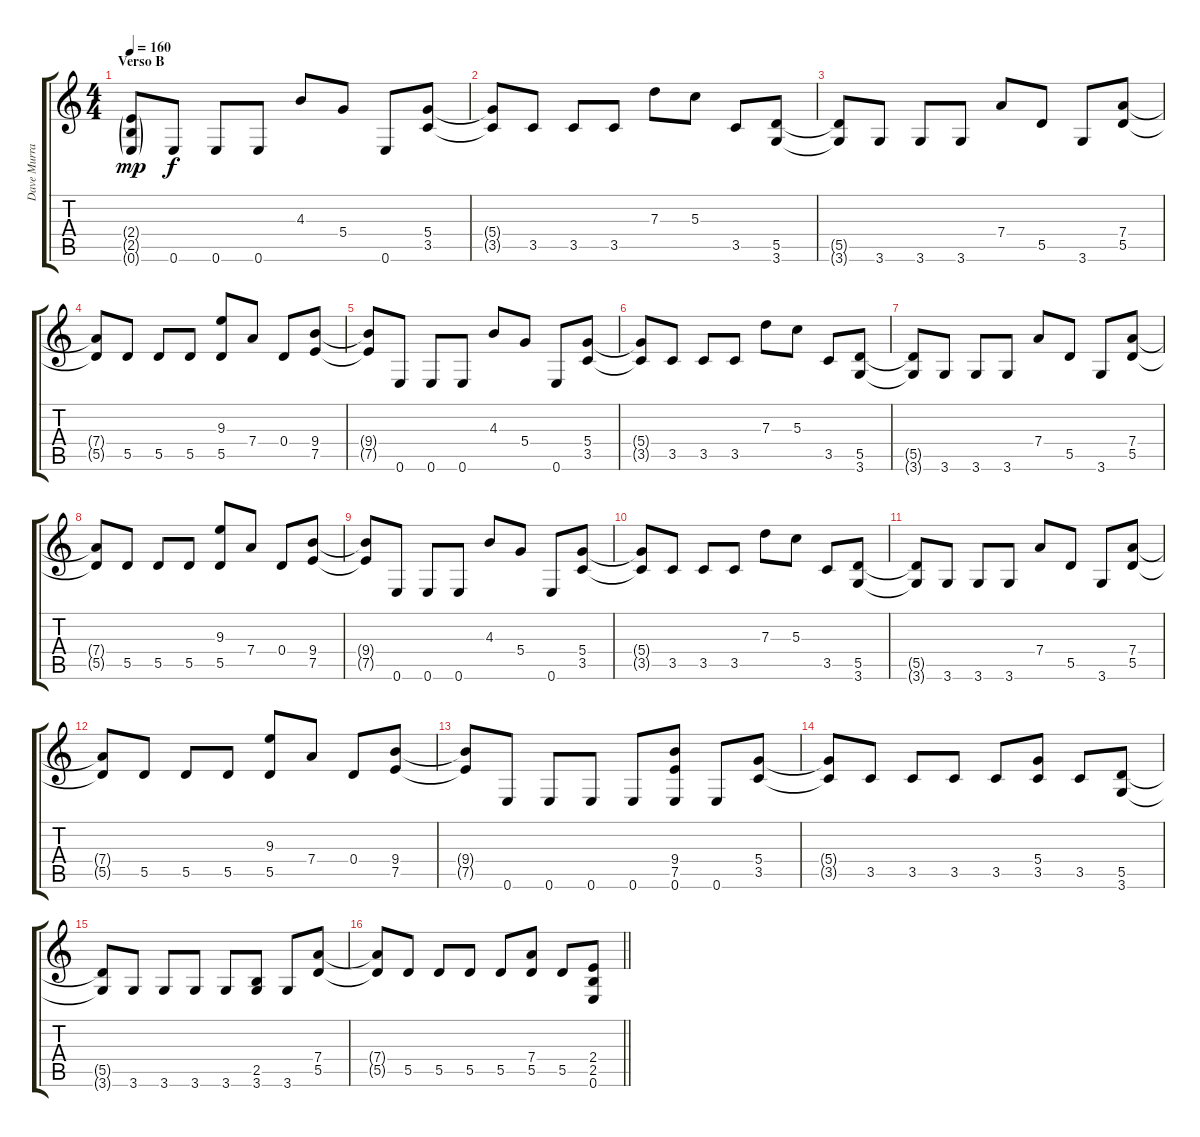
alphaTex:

\track ("Dave Murray" "Dave Murra") {instrument distortionguitar}
\staff {score tabs}
\tuning (E4 B3 G3 D3 A2 E2) {hide}
\ts (4 4)
\section ("" "Verso B")
\tempo 160
\clef g2
\ks c
(2.4{g} 2.5{g} 0.6{g}).8{dy mp} 0.6.8{dy f} 0.6.8 0.6.8 4.3.8 5.4.8 0.6.8 (5.4 3.5).8 |
(5.4{t} 3.5{t}).8 3.5.8 3.5.8 3.5.8 7.3.8 5.3.8 3.5.8 (5.5 3.6).8 |
(5.5{t} 3.6{t}).8 3.6.8 3.6.8 3.6.8 7.4.8 5.5.8 3.6.8 (7.4 5.5).8 |
(7.4{t} 5.5{t}).8 5.5.8 5.5.8 5.5.8 (9.3 5.5).8 7.4.8 0.4.8 (9.4 7.5).8 |
(9.4{t} 7.5{t}).8 0.6.8 0.6.8 0.6.8 4.3.8 5.4.8 0.6.8 (5.4 3.5).8 |
(5.4{t} 3.5{t}).8 3.5.8 3.5.8 3.5.8 7.3.8 5.3.8 3.5.8 (5.5 3.6).8 |
(5.5{t} 3.6{t}).8 3.6.8 3.6.8 3.6.8 7.4.8 5.5.8 3.6.8 (7.4 5.5).8 |
(7.4{t} 5.5{t}).8 5.5.8 5.5.8 5.5.8 (9.3 5.5).8 7.4.8 0.4.8 (9.4 7.5).8 |
(9.4{t} 7.5{t}).8 0.6.8 0.6.8 0.6.8 4.3.8 5.4.8 0.6.8 (5.4 3.5).8 |
(5.4{t} 3.5{t}).8 3.5.8 3.5.8 3.5.8 7.3.8 5.3.8 3.5.8 (5.5 3.6).8 |
(5.5{t} 3.6{t}).8 3.6.8 3.6.8 3.6.8 7.4.8 5.5.8 3.6.8 (7.4 5.5).8 |
(7.4{t} 5.5{t}).8 5.5.8 5.5.8 5.5.8 (9.3 5.5).8 7.4.8 0.4.8 (9.4 7.5).8 |
(9.4{t} 7.5{t}).8 0.6.8 0.6.8 0.6.8 0.6.8 (9.4 7.5 0.6).8 0.6.8 (5.4 3.5).8 |
(5.4{t} 3.5{t}).8 3.5.8 3.5.8 3.5.8 3.5.8 (5.4 3.5).8 3.5.8 (5.5 3.6).8 |
(5.5{t} 3.6{t}).8 3.6.8 3.6.8 3.6.8 3.6.8 (2.5 3.6).8 3.6.8 (7.4 5.5).8 |
\barLineRight lightlight
(7.4{t} 5.5{t}).8 5.5.8 5.5.8 5.5.8 5.5.8 (7.4 5.5).8 5.5.8 (2.4 2.5 0.6).8
